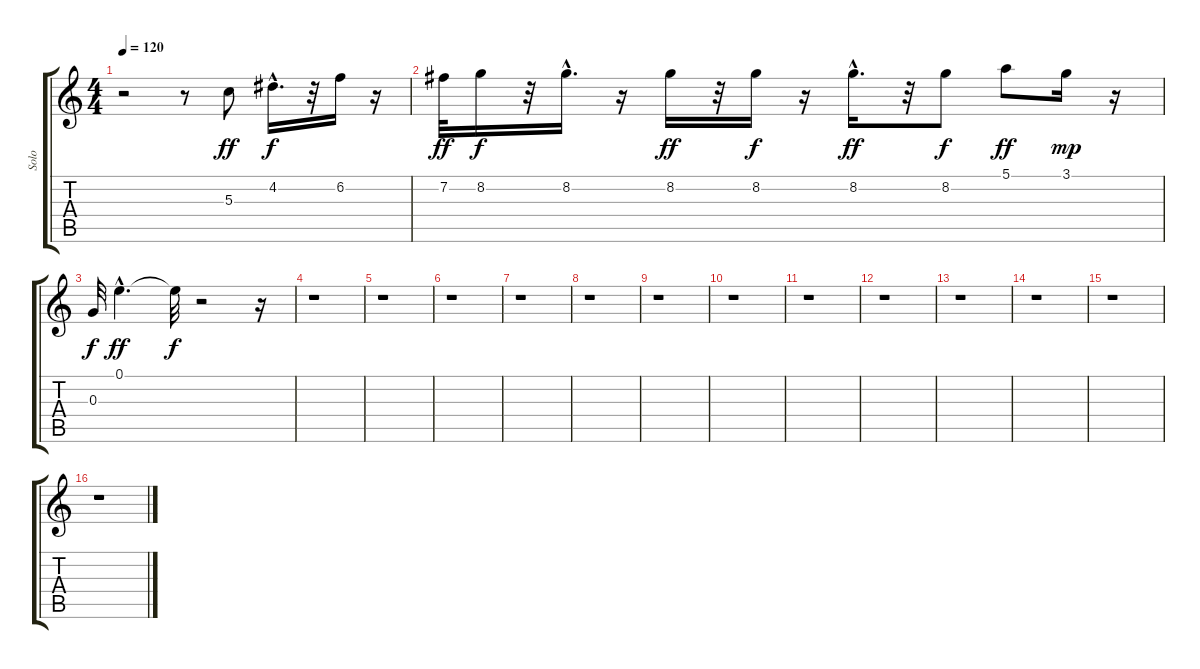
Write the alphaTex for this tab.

\track ("Solo" "Solo") {instrument overdrivenguitar}
\staff {score tabs}
\tuning (E4 B3 G3 D3 A2 E2) {hide}
\ts (4 4)
\tempo 120
\clef g2
\ks c
r.2{dy f} r.8 5.3.8{dy ff} 4.2{hac}.16{d dy f} r.32 6.2.16 r.16 |
7.2.32{dy ff} 8.2.16{dy f} r.32 8.2{hac}.16{d} r.16 8.2.16{dy ff} r.32 8.2.16{dy f} r.16 8.2{hac}.16{d dy ff} r.32 8.2.8{dy f} 5.1.8{dy ff} 3.1.16{dy mp} r.16 |
0.3.32{dy f} 0.1{hac}.4{d dy ff} 0.1{t}.32{dy f} r.2 r.16 |
r.1 |
r.1 |
r.1 |
r.1 |
r.1 |
r.1 |
r.1 |
r.1 |
r.1 |
r.1 |
r.1 |
r.1 |
r.1
